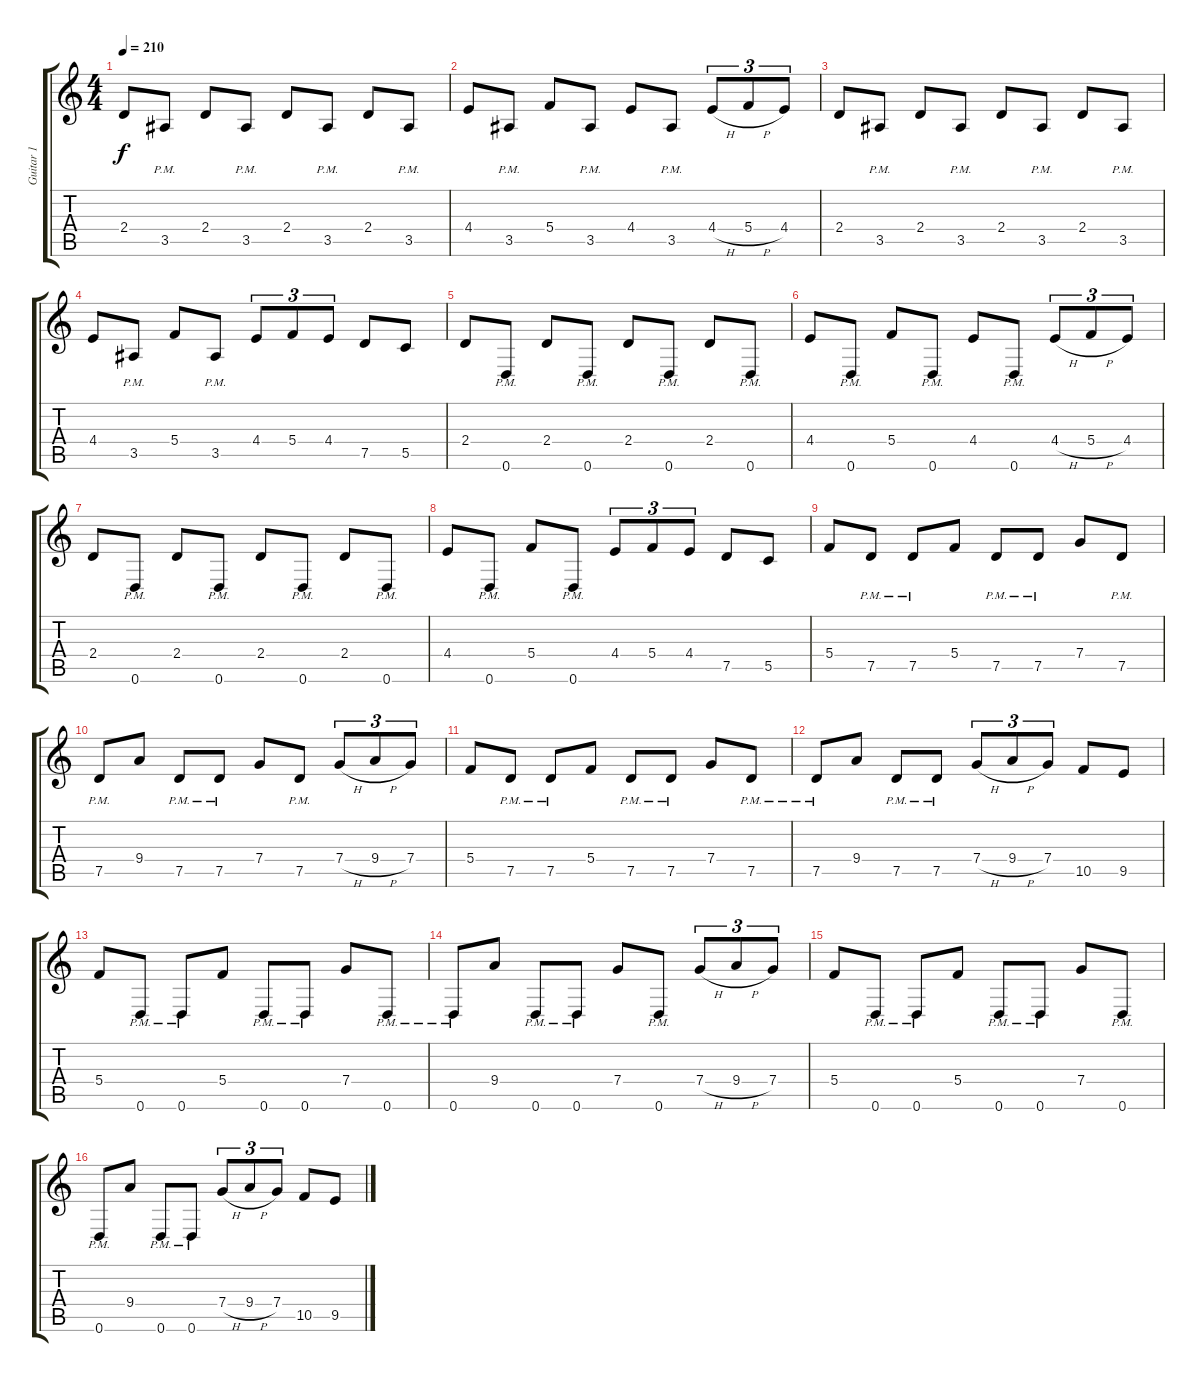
\track ("Guitar 1" "Guitar 1") {instrument overdrivenguitar}
\staff {score tabs}
\tuning (D4 A3 F3 C3 G2 D2) {hide}
\ts (4 4)
\tempo 210
\clef g2
\ks c
2.4.8{dy f} 3.5{pm}.8 2.4.8 3.5{pm}.8 2.4.8 3.5{pm}.8 2.4.8 3.5{pm}.8 |
4.4.8 3.5{pm}.8 5.4.8 3.5{pm}.8 4.4.8 3.5{pm}.8 4.4{h}.8{tu (3 2)} 5.4{h}.8{tu (3 2)} 4.4.8{tu (3 2)} |
2.4.8 3.5{pm}.8 2.4.8 3.5{pm}.8 2.4.8 3.5{pm}.8 2.4.8 3.5{pm}.8 |
4.4.8 3.5{pm}.8 5.4.8 3.5{pm}.8 4.4.8{tu (3 2)} 5.4.8{tu (3 2)} 4.4.8{tu (3 2)} 7.5.8 5.5.8 |
2.4.8 0.6{pm}.8 2.4.8 0.6{pm}.8 2.4.8 0.6{pm}.8 2.4.8 0.6{pm}.8 |
4.4.8 0.6{pm}.8 5.4.8 0.6{pm}.8 4.4.8 0.6{pm}.8 4.4{h}.8{tu (3 2)} 5.4{h}.8{tu (3 2)} 4.4.8{tu (3 2)} |
2.4.8 0.6{pm}.8 2.4.8 0.6{pm}.8 2.4.8 0.6{pm}.8 2.4.8 0.6{pm}.8 |
4.4.8 0.6{pm}.8 5.4.8 0.6{pm}.8 4.4.8{tu (3 2)} 5.4.8{tu (3 2)} 4.4.8{tu (3 2)} 7.5.8 5.5.8 |
5.4.8 7.5{pm}.8 7.5{pm}.8 5.4.8 7.5{pm}.8 7.5{pm}.8 7.4.8 7.5{pm}.8 |
7.5{pm}.8 9.4.8 7.5{pm}.8 7.5{pm}.8 7.4.8 7.5{pm}.8 7.4{h}.8{tu (3 2)} 9.4{h}.8{tu (3 2)} 7.4.8{tu (3 2)} |
5.4.8 7.5{pm}.8 7.5{pm}.8 5.4.8 7.5{pm}.8 7.5{pm}.8 7.4.8 7.5{pm}.8 |
7.5{pm}.8 9.4.8 7.5{pm}.8 7.5{pm}.8 7.4{h}.8{tu (3 2)} 9.4{h}.8{tu (3 2)} 7.4.8{tu (3 2)} 10.5.8 9.5.8 |
5.4.8 0.6{pm}.8 0.6{pm}.8 5.4.8 0.6{pm}.8 0.6{pm}.8 7.4.8 0.6{pm}.8 |
0.6{pm}.8 9.4.8 0.6{pm}.8 0.6{pm}.8 7.4.8 0.6{pm}.8 7.4{h}.8{tu (3 2)} 9.4{h}.8{tu (3 2)} 7.4.8{tu (3 2)} |
5.4.8 0.6{pm}.8 0.6{pm}.8 5.4.8 0.6{pm}.8 0.6{pm}.8 7.4.8 0.6{pm}.8 |
0.6{pm}.8 9.4.8 0.6{pm}.8 0.6{pm}.8 7.4{h}.8{tu (3 2)} 9.4{h}.8{tu (3 2)} 7.4.8{tu (3 2)} 10.5.8 9.5.8
